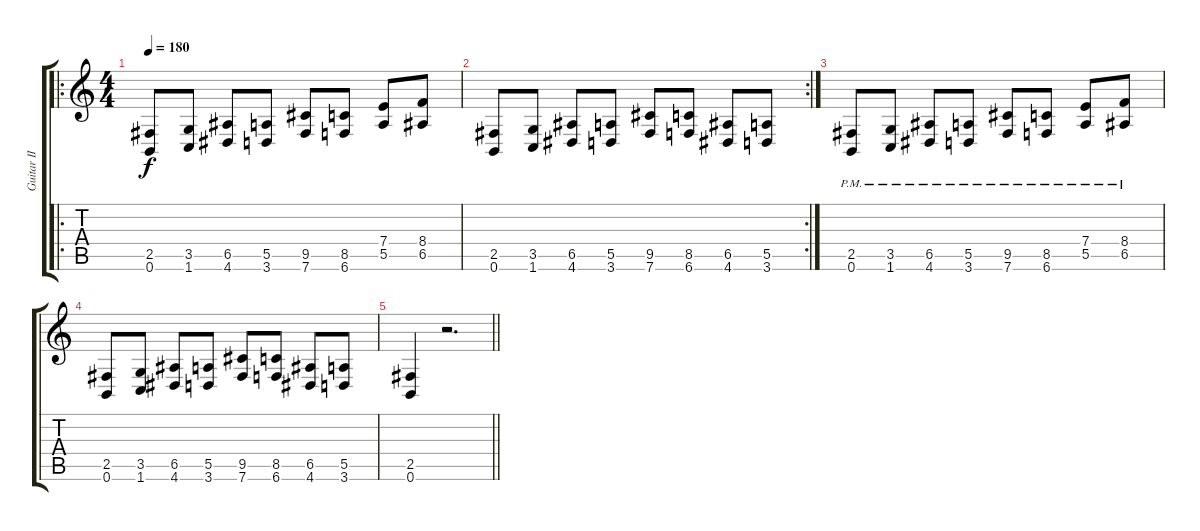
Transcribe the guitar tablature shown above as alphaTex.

\track ("Guitar II [Alex Auburn]" "Guitar II ") {instrument distortionguitar}
\staff {score tabs}
\tuning (B3 Gb3 D3 A2 E2 B1) {hide}
\ro
\ts (4 4)
\tempo 180
\clef g2
\ks c
(2.5 0.6).8{dy f} (3.5 1.6).8 (6.5 4.6).8 (5.5 3.6).8 (9.5 7.6).8 (8.5 6.6).8 (7.4 5.5).8 (8.4 6.5).8 |
\rc 2
(2.5 0.6).8 (3.5 1.6).8 (6.5 4.6).8 (5.5 3.6).8 (9.5 7.6).8 (8.5 6.6).8 (6.5 4.6).8 (5.5 3.6).8 |
(2.5{pm} 0.6{pm}).8 (3.5{pm} 1.6{pm}).8 (6.5{pm} 4.6{pm}).8 (5.5{pm} 3.6{pm}).8 (9.5{pm} 7.6{pm}).8 (8.5{pm} 6.6{pm}).8 (7.4 5.5{pm}).8 (8.4 6.5{pm}).8 |
(2.5 0.6).8 (3.5 1.6).8 (6.5 4.6).8 (5.5 3.6).8 (9.5 7.6).8 (8.5 6.6).8 (6.5 4.6).8 (5.5 3.6).8 |
\barLineRight lightlight
(2.5 0.6).4 r.2{d}
